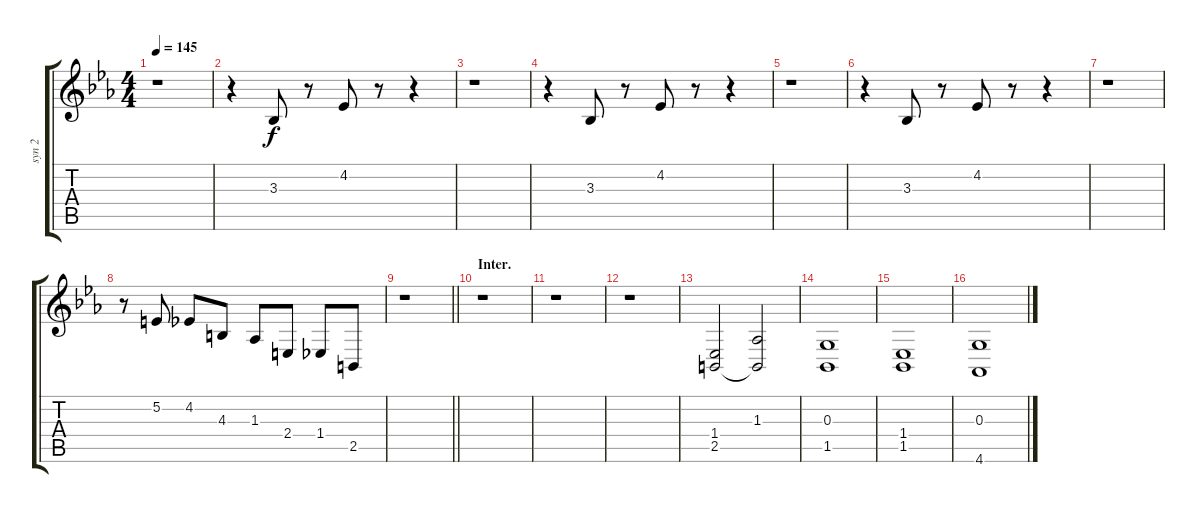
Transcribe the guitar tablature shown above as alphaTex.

\track ("syn 2" "syn 2") {instrument lead6voice}
\staff {score tabs}
\tuning (E4 B3 G3 D3 A2 E2) {hide}
\ts (4 4)
\tempo 145
\clef g2
\ks eb
r.1{dy f} |
r.4 3.3.8 r.8 4.2.8 r.8 r.4 |
r.1 |
r.4 3.3.8 r.8 4.2.8 r.8 r.4 |
r.1 |
r.4 3.3.8 r.8 4.2.8 r.8 r.4 |
r.1 |
r.8 5.2.8 4.2.8 4.3.8 1.3.8 2.4.8 1.4.8 2.5.8 |
\barLineRight lightlight
r.1 |
\section ("" "Inter.")
r.1 |
r.1 |
r.1 |
(1.4 2.5).2 (1.3 2.5{t}).2 |
(0.3 1.5).1 |
(1.4 1.5).1 |
(0.3 4.6).1
